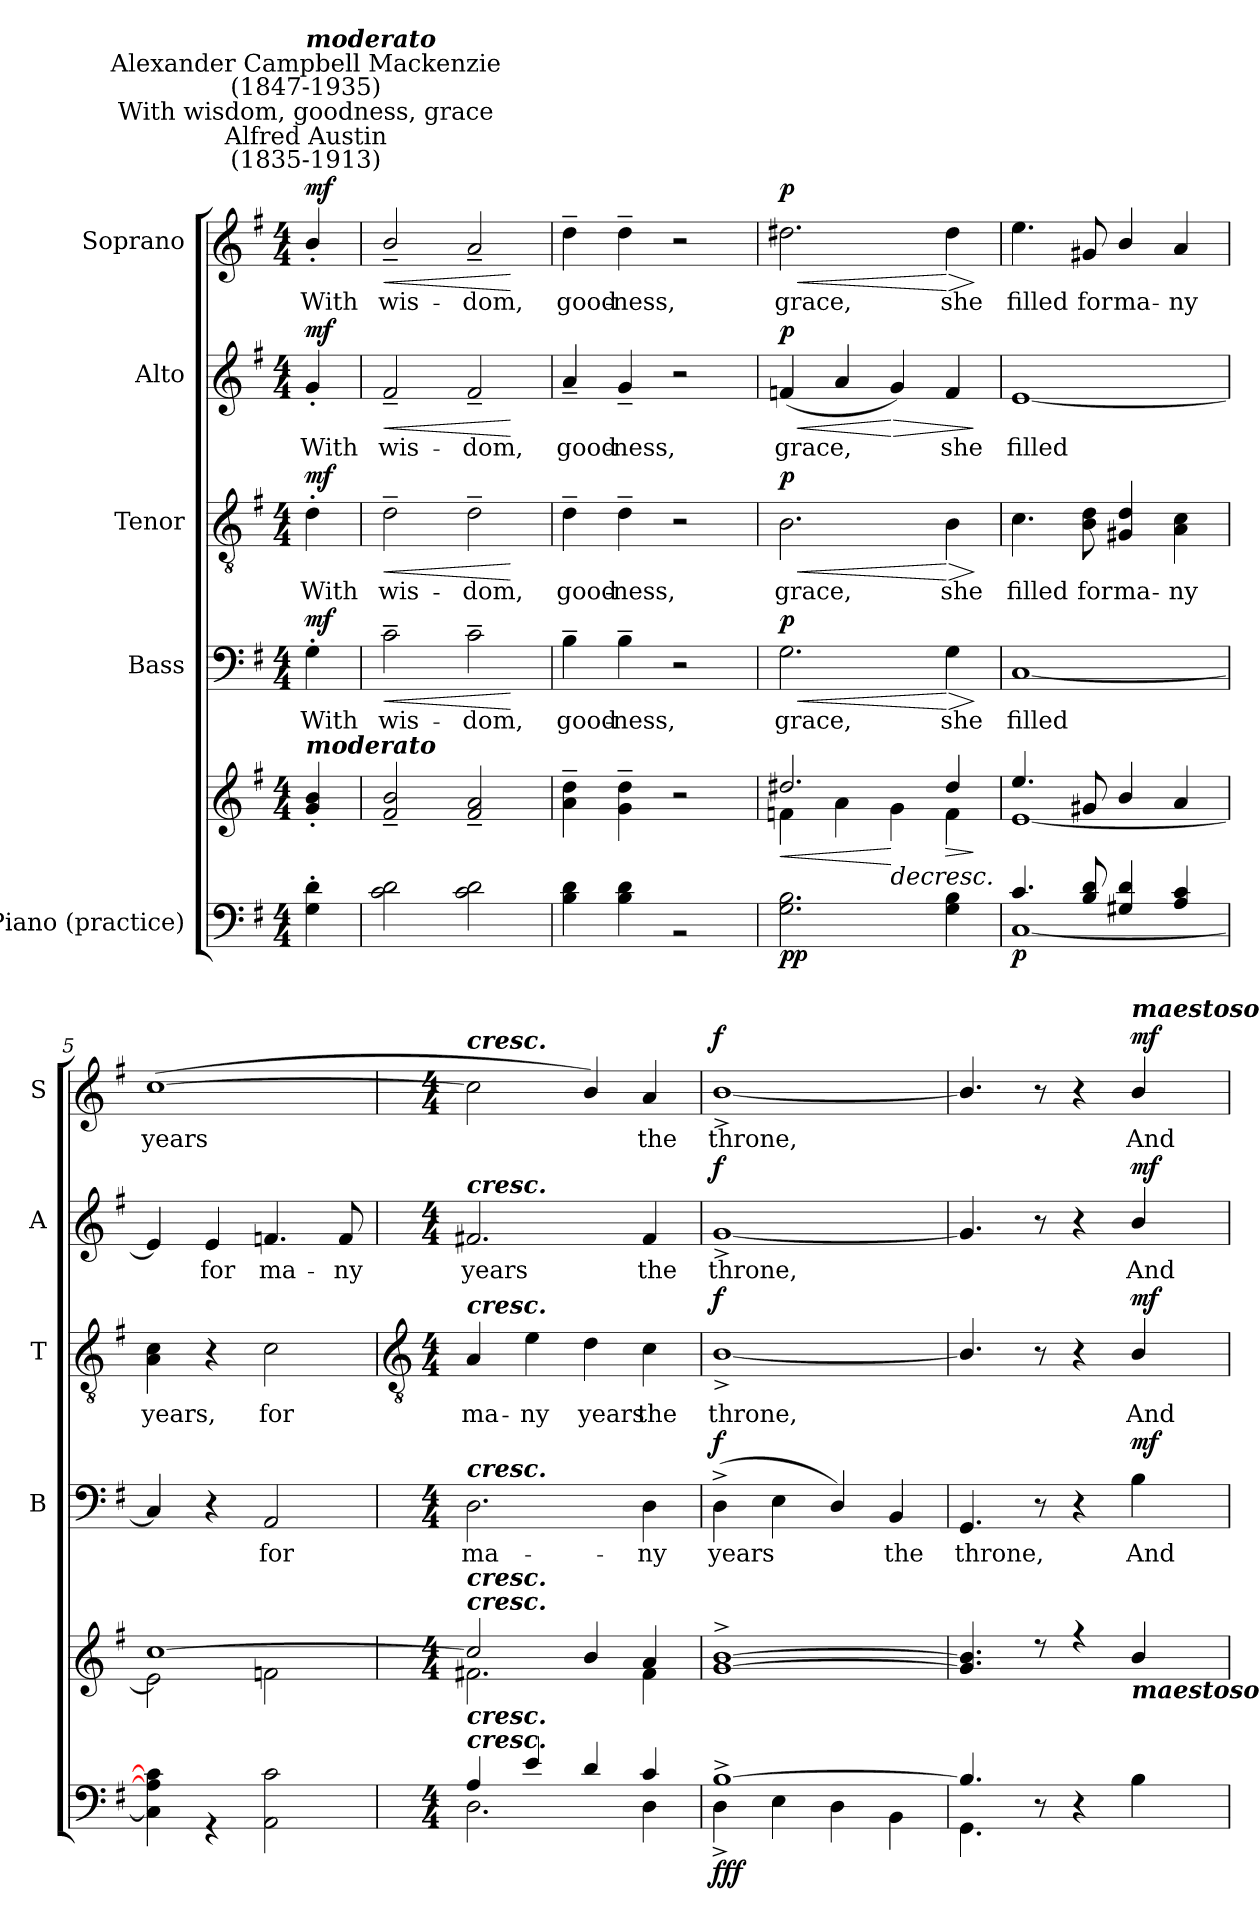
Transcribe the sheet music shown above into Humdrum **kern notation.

**kern	**kern	**dynam	**kern	**text	**dynam	**kern	**text	**dynam	**kern	**text	**dynam	**kern	**text	**dynam
*part5	*part5	*part5	*part4	*part4	*part4	*part3	*part3	*part3	*part2	*part2	*part2	*part1	*part1	*part1
*staff6	*staff5	*staff5/6	*staff4	*staff4	*staff4	*staff3	*staff3	*staff3	*staff2	*staff2	*staff2	*staff1	*staff1	*staff1
*I"Piano (practice)	*	*	*I"Bass	*	*	*I"Tenor	*	*	*I"Alto	*	*	*I"Soprano	*	*
*	*	*	*I'B	*	*	*I'T	*	*	*I'A	*	*	*I'S	*	*
*clefF4	*clefG2	*	*clefF4	*	*	*clefGv2	*	*	*clefG2	*	*	*clefG2	*	*
*k[f#]	*k[f#]	*	*k[f#]	*	*	*k[f#]	*	*	*k[f#]	*	*	*k[f#]	*	*
*G:	*G:	*	*G:	*	*	*G:	*	*	*G:	*	*	*G:	*	*
*M4/4	*M4/4	*	*M4/4	*	*	*M4/4	*	*	*M4/4	*	*	*M4/4	*	*
=	=	=	=	=	=	=	=	=	=	=	=	=	=	=
*^	*^	*	*	*	*	*	*	*	*	*	*	*	*	*
!	!	!	!	!	!	!	!	!	!	!	!	!	!	!LO:TX:a:cj:t=Alfred Austin\n(1835-1913)	!	!
!	!	!	!	!	!	!	!	!	!	!	!	!	!	!LO:TX:a:cj:t=With wisdom, goodness, grace	!	!
!	!	!	!	!	!	!	!	!	!	!	!	!	!	!LO:TX:a:cj:t=Alexander Campbell Mackenzie\n(1847-1935)	!	!
!	!	!	!	!	!	!	!	!	!	!	!	!	!	!LO:TX:a:Bi:t=moderato	!	!
!	!	!LO:TX:a:Bi:t=moderato	!	!	!	!	!	!	!	!	!	!	!	!	!	!
!	!	!	!	!LO:DY:b=2	!	!LO:LY:b	!	!	!LO:LY:b	!	!	!LO:LY:b	!	!	!LO:LY:b	!
!	!	!	!	!LO:DY:n=1:b	!	!	!LO:DY:b	!	!	!LO:DY:b	!	!	!LO:DY:b	!	!	!LO:DY:b
4ryy	4G\' 4d\'	4g/' 4b/'	4ryy	mf mf	4G'	With	mf	4d'\	With	mf	4g'	With	mf	4b'/	With	mf
=1	=1	=1	=1	=1	=1	=1	=1	=1	=1	=1	=1	=1	=1	=1	=1	=1
!	!	!	!	!LO:HP:b	!	!LO:LY:b	!LO:HP:b	!	!LO:LY:b	!LO:HP:b	!	!LO:LY:b	!LO:HP:b	!	!LO:LY:b	!LO:HP:b
1ryy	2c\ 2d\	2f#/~ 2b/~	1ryy	<	2c~\	wis-	<	2d~\	wis-	<	2f#~/	wis-	<	2b~/	wis-	<
!	!	!	!	!	!	!LO:LY:b	!	!	!LO:LY:b	!	!	!LO:LY:b	!	!	!LO:LY:b	!
.	2c\ 2d\	2f#/~ 2a/~	.	.	2c~\	-dom,	.	2d~	-dom,	.	2f#~/	-dom,	.	2a~	-dom,	.
*v	*v	*	*	*	*	*	*	*	*	*	*	*	*	*	*	*
*	*v	*v	*	*	*	*	*	*	*	*	*	*	*	*	*
.	.	[	.	.	[	.	.	[	.	.	[	.	.	[
=2	=2	=2	=2	=2	=2	=2	=2	=2	=2	=2	=2	=2	=2	=2
*^	*^	*	*	*	*	*	*	*	*	*	*	*	*	*
!	!	!	!	!	!	!LO:LY:b	!	!	!LO:LY:b	!	!	!LO:LY:b	!	!	!LO:LY:b	!
1ryy	4B\ 4d\	4a\~ 4dd\~	2ryy	.	4B~\	good-	.	4d~	good-	.	4a~/	good-	.	4dd~	good-	.
!	!	!	!	!	!	!LO:LY:b	!	!	!LO:LY:b	!	!	!LO:LY:b	!	!	!LO:LY:b	!
.	4B\ 4d\	4g\~ 4dd\~	.	.	4B~	-ness,	.	4d~	-ness,	.	4g~	-ness,	.	4dd~	-ness,	.
.	2r	2r	2ryy	.	2r	.	.	2r	.	.	2r	.	.	2r	.	.
=3	=3	=3	=3	=3	=3	=3	=3	=3	=3	=3	=3	=3	=3	=3	=3	=3
!	!	!	!	!LO:HP:b	!	!	!	!	!	!	!	!	!	!	!	!
!	!	!	!	!LO:HP:n=1:b	!	!LO:LY:b	!LO:HP:b	!	!LO:LY:b	!LO:HP:b	!	!LO:LY:b	!LO:HP:b	!	!LO:LY:b	!LO:HP:b
!	!	!	!	!LO:DY:n=1:b=2	!	!	!	!	!	!	!	!	!	!	!	!
!	!	!	!	!LO:DY:n=2:b	!	!	!LO:DY:n=1:b	!	!	!LO:DY:n=1:b	!	!	!LO:DY:n=1:b	!	!	!LO:DY:n=1:b
1ryy	2.G\ 2.B\	2.dd#X/	4fn\	< < p p	2.G	grace,	< p	2.B	grace,	< p	(<4fn	grace,	< p	2.dd#X	grace,	< p
.	.	.	4a\	.	.	.	.	.	.	.	4a	.	.	.	.	.
!	!	!	!	!LO:HP:n=1:b	!	!	!	!	!	!	!	!	!LO:HP:n=1:b	!	!	!
.	.	.	4g\	[ >	.	.	.	.	.	.	4g)	.	[ >	.	.	.
!	!	!	!	!LO:HP:n=1:b	!	!LO:LY:b	!LO:HP:n=1:b	!	!LO:LY:b	!LO:HP:n=1:b	!	!LO:LY:b	!	!	!LO:LY:b	!LO:HP:n=1:b
.	4G\ 4B\	4dd#/	4f\	[ >	4G	she	[ >	4B	she	[ >	4f	she	.	4dd#	she	[ >
*v	*v	*	*	*	*	*	*	*	*	*	*	*	*	*	*	*
*	*v	*v	*	*	*	*	*	*	*	*	*	*	*	*	*
.	.	] ]	.	.	]	.	.	]	.	.	]	.	.	]
=4	=4	=4	=4	=4	=4	=4	=4	=4	=4	=4	=4	=4	=4	=4
*^	*^	*	*	*	*	*	*	*	*	*	*	*	*	*
!	!	!	!	!LO:DY:b=2	!	!LO:LY:b	!	!	!LO:LY:b	!	!	!LO:LY:b	!	!	!LO:LY:b	!
4.c/	[1C\	4.ee/	[1e\	p	[1C	filled	.	4.c	filled	.	[1e	filled	.	4.ee	filled	.
!	!	!	!	!	!	!	!	!	!LO:LY:b	!	!	!	!	!	!LO:LY:b	!
8B/ 8d/	.	8g#X/	.	.	.	.	.	8B 8d	for	.	.	.	.	8g#X	for	.
!	!	!	!	!	!	!	!	!	!LO:LY:b	!	!	!	!	!	!LO:LY:b	!
4G#X/ 4d/	.	4b/	.	.	.	.	.	4G#X/ 4d/	ma-	.	.	.	.	4b/	ma-	.
!	!	!	!	!	!	!	!	!	!LO:LY:b	!	!	!	!	!	!LO:LY:b	!
4A/ 4c/	.	4a/	.	.	.	.	.	4A 4c	-ny	.	.	.	.	4a	-ny	.
=5	=5	=5	=5	=5	=5	=5	=5	=5	=5	=5	=5	=5	=5	=5	=5	=5
!	!	!	!	!	!	!	!	!	!LO:LY:b	!	!	!	!	!	!LO:LY:b	!
1ryy	4C\] 4A\] 4c\]	[1cc/	2e\]	.	4C]	.	.	4A 4c	years,	.	4e]	.	.	(>[1cc	years	.
!	!	!	!	!	!	!	!	!	!	!	!	!LO:LY:b	!	!	!	!
.	4r	.	.	.	4r	.	.	4r	.	.	4e	for	.	.	.	.
!	!	!	!	!	!	!LO:LY:b	!	!	!LO:LY:b	!	!	!LO:LY:b	!	!	!	!
.	2AA\ 2c\	.	2fn\	.	2AA	for	.	2c	for	.	4.fn	ma-	.	.	.	.
!	!	!	!	!	!	!	!	!	!	!	!	!LO:LY:b	!	!	!	!
.	.	.	.	.	.	.	.	.	.	.	8f	-ny	.	.	.	.
!!LO:LB:g=z
=6	=6	=6	=6	=6	=6	=6	=6	=6	=6	=6	=6	=6	=6	=6	=6	=6
*	*	*	*	*	*	*	*	*clefGv2	*	*	*	*	*	*	*	*
*M4/4	*	*M4/4	*	*	*M4/4	*	*	*M4/4	*	*	*M4/4	*	*	*M4/4	*	*
!	!	!	!	!	!	!	!	!	!	!	!	!	!	!LO:TX:a:Bi:t=cresc.	!	!
!	!	!	!	!	!	!	!	!	!	!	!LO:TX:a:Bi:t=cresc.	!	!	!	!	!
!	!	!	!	!	!	!	!	!LO:TX:a:Bi:t=cresc.	!	!	!	!	!	!	!	!
!	!	!	!	!	!LO:TX:a:Bi:t=cresc.	!	!	!	!	!	!	!	!	!	!	!
!	!	!LO:TX:a:Bi:t=cresc.	!	!	!	!	!	!	!	!	!	!	!	!	!	!
!	!	!LO:TX:a:Bi:t=cresc.	!	!	!	!	!	!	!	!	!	!	!	!	!	!
!LO:TX:a:Bi:t=cresc.	!	!	!	!	!	!	!	!	!	!	!	!	!	!	!	!
!LO:TX:a:Bi:t=cresc.	!	!	!	!	!	!	!	!	!	!	!	!	!	!	!	!
!	!	!	!	!	!	!LO:LY:b	!	!	!LO:LY:b	!	!	!LO:LY:b	!	!	!	!
4A/	2.D\	2cc/]	2.f#X\	.	2.D	ma-	.	4A	ma-	.	2.f#X	years	.	2cc]	.	.
!	!	!	!	!	!	!	!	!	!LO:LY:b	!	!	!	!	!	!	!
4e/	.	.	.	.	.	.	.	4e	-ny	.	.	.	.	.	.	.
!	!	!	!	!	!	!	!	!	!LO:LY:b	!	!	!	!	!	!	!
4d/	.	4b/	.	.	.	.	.	4d	years	.	.	.	.	4b/)	.	.
!	!	!	!	!	!	!LO:LY:b	!	!	!LO:LY:b	!	!	!LO:LY:b	!	!	!LO:LY:b	!
4c/	4D\	4a/	4f#\	.	4D	-ny	.	4c	the	.	4f#	the	.	4a	the	.
=7	=7	=7	=7	=7	=7	=7	=7	=7	=7	=7	=7	=7	=7	=7	=7	=7
!	!	!	!	!LO:DY:b=2	!	!LO:LY:b	!	!	!LO:LY:b	!	!	!LO:LY:b	!	!	!LO:LY:b	!
!	!	!	!	!LO:DY:n=1:b=2	!	!	!	!	!	!	!	!	!	!	!	!
!	!	!	!	!LO:DY:n=2:b	!	!	!LO:DY:b	!	!	!LO:DY:b	!	!	!LO:DY:b	!	!	!LO:DY:b
[1B^/	4D^\	[1g/^ [1b/^	1ryy	f f f	(>4D^	years	f	[1B^/	throne,	f	[1g^	throne,	f	[1b^/	throne,	f
.	4E\	.	.	.	4E	.	.	.	.	.	.	.	.	.	.	.
.	4D\	.	.	.	4D/)	.	.	.	.	.	.	.	.	.	.	.
!	!	!	!	!	!	!LO:LY:b	!	!	!	!	!	!	!	!	!	!
.	4BB\	.	.	.	4BB	the	.	.	.	.	.	.	.	.	.	.
=8	=8	=8	=8	=8	=8	=8	=8	=8	=8	=8	=8	=8	=8	=8	=8	=8
!	!	!	!	!	!	!LO:LY:b	!	!	!	!	!	!	!	!	!	!
4.B/]	4.GG\	4.g/] 4.b/]	1ryy	.	4.GG	throne,	.	4.B/]	.	.	4.g]	.	.	4.b/]	.	.
2ryy	8r	8r	.	.	8r	.	.	8r	.	.	8r	.	.	8r	.	.
.	4r	4r	.	.	4r	.	.	4r	.	.	4r	.	.	4r	.	.
!	!	!	!	!	!	!	!	!	!	!	!	!	!	!LO:TX:a:Bi:t=maestoso	!	!
!	!	!LO:TX:b:Bi:t=maestoso	!	!	!	!	!	!	!	!	!	!	!	!	!	!
!	!	!	!	!LO:DY:b=2	!	!LO:LY:b	!	!	!LO:LY:b	!	!	!LO:LY:b	!	!	!LO:LY:b	!
!	!	!	!	!LO:DY:n=1:b	!	!	!LO:DY:b	!	!	!LO:DY:b	!	!	!LO:DY:b	!	!	!LO:DY:b
.	4B\	4b/	.	mf mf	4B\	And	mf	4B/	And	mf	4b/	And	mf	4b/	And	mf
8ryy	.	.	.	.	.	.	.	.	.	.	.	.	.	.	.	.
*v	*v	*	*	*	*	*	*	*	*	*	*	*	*	*	*	*
*	*v	*v	*	*	*	*	*	*	*	*	*	*	*	*	*
=	=	=	=	=	=	=	=	=	=	=	=	=	=	=
*-	*-	*-	*-	*-	*-	*-	*-	*-	*-	*-	*-	*-	*-	*-
